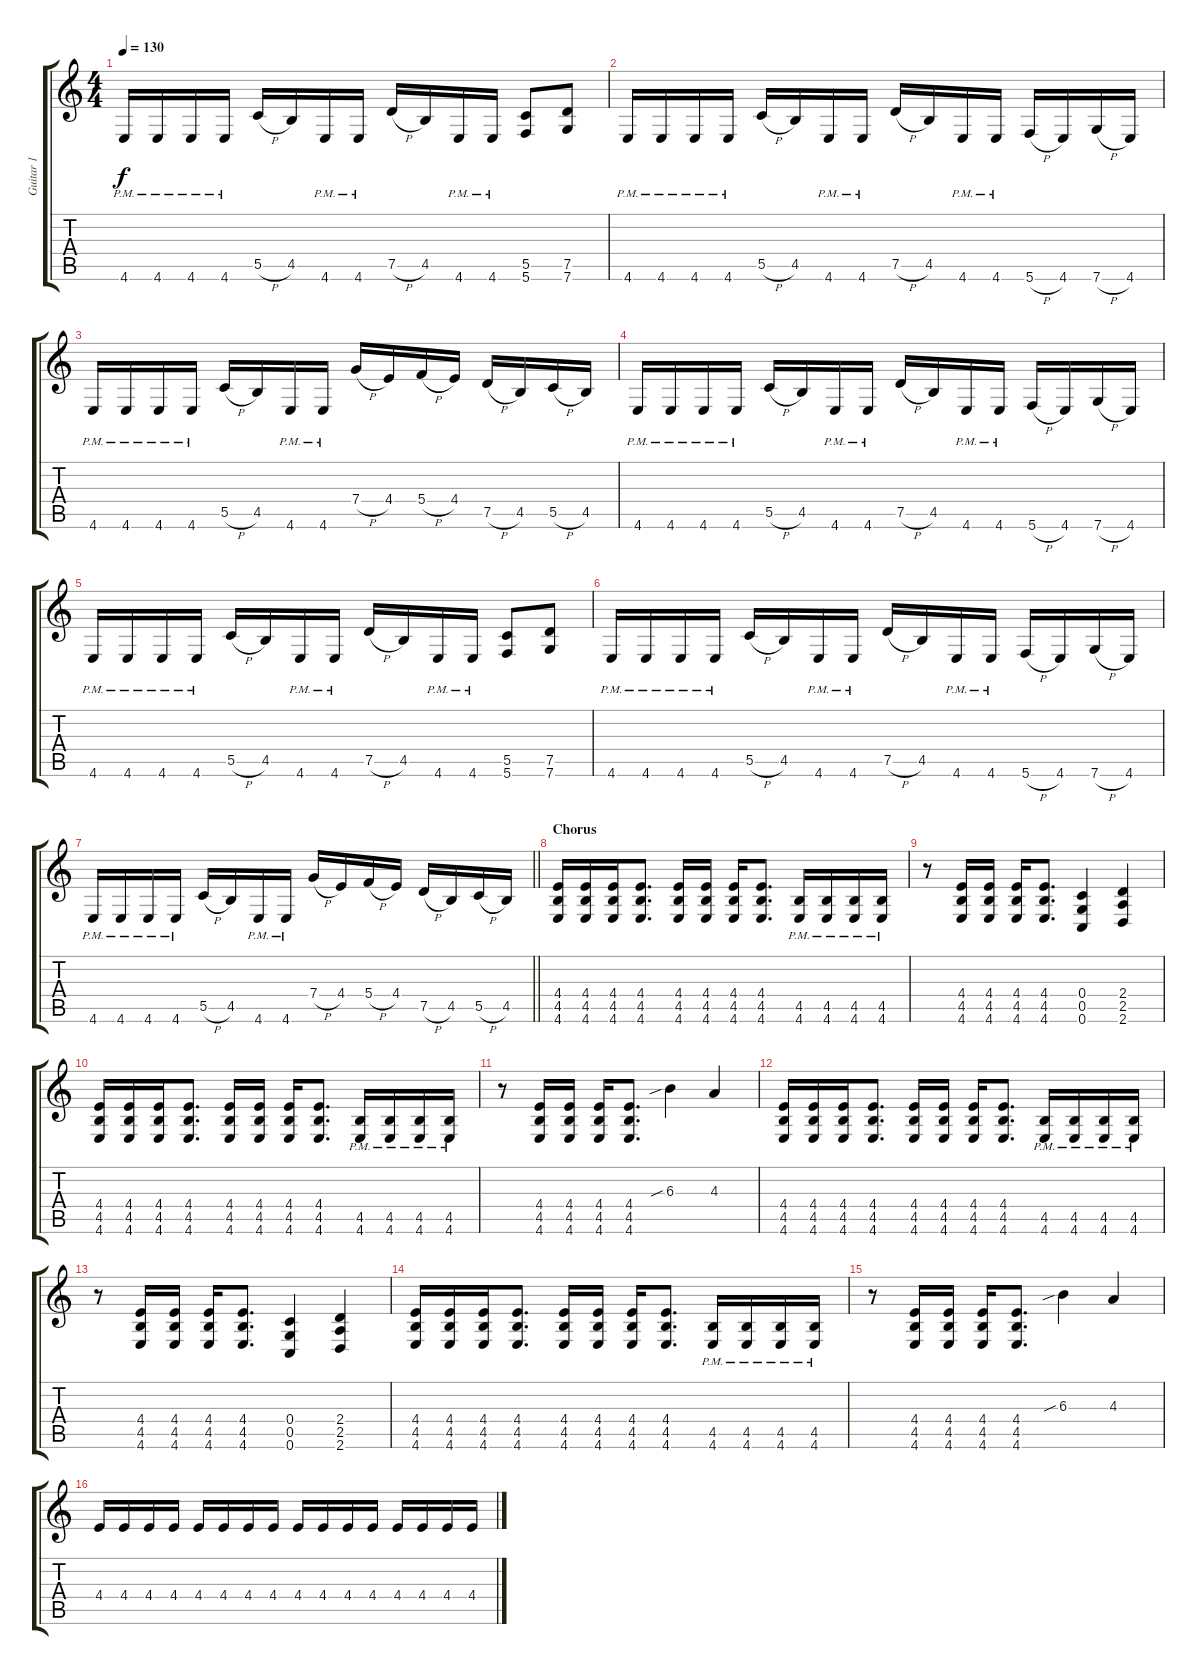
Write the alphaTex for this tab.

\track ("Guitar 1" "Guitar 1") {instrument distortionguitar}
\staff {score tabs}
\tuning (D4 A3 F3 C3 G2 C2) {hide}
\ts (4 4)
\tempo 130
\clef g2
\ks c
4.6{pm}.16{dy f} 4.6{pm}.16 4.6{pm}.16 4.6{pm}.16 5.5{h}.16 4.5.16 4.6{pm}.16 4.6{pm}.16 7.5{h}.16 4.5.16 4.6{pm}.16 4.6{pm}.16 (5.5 5.6).8 (7.5 7.6).8 |
4.6{pm}.16 4.6{pm}.16 4.6{pm}.16 4.6{pm}.16 5.5{h}.16 4.5.16 4.6{pm}.16 4.6{pm}.16 7.5{h}.16 4.5.16 4.6{pm}.16 4.6{pm}.16 5.6{h}.16 4.6.16 7.6{h}.16 4.6.16 |
4.6{pm}.16 4.6{pm}.16 4.6{pm}.16 4.6{pm}.16 5.5{h}.16 4.5.16 4.6{pm}.16 4.6{pm}.16 7.4{h}.16 4.4.16 5.4{h}.16 4.4.16 7.5{h}.16 4.5.16 5.5{h}.16 4.5.16 |
4.6{pm}.16 4.6{pm}.16 4.6{pm}.16 4.6{pm}.16 5.5{h}.16 4.5.16 4.6{pm}.16 4.6{pm}.16 7.5{h}.16 4.5.16 4.6{pm}.16 4.6{pm}.16 5.6{h}.16 4.6.16 7.6{h}.16 4.6.16 |
4.6{pm}.16 4.6{pm}.16 4.6{pm}.16 4.6{pm}.16 5.5{h}.16 4.5.16 4.6{pm}.16 4.6{pm}.16 7.5{h}.16 4.5.16 4.6{pm}.16 4.6{pm}.16 (5.5 5.6).8 (7.5 7.6).8 |
4.6{pm}.16 4.6{pm}.16 4.6{pm}.16 4.6{pm}.16 5.5{h}.16 4.5.16 4.6{pm}.16 4.6{pm}.16 7.5{h}.16 4.5.16 4.6{pm}.16 4.6{pm}.16 5.6{h}.16 4.6.16 7.6{h}.16 4.6.16 |
\barLineRight lightlight
4.6{pm}.16 4.6{pm}.16 4.6{pm}.16 4.6{pm}.16 5.5{h}.16 4.5.16 4.6{pm}.16 4.6{pm}.16 7.4{h}.16 4.4.16 5.4{h}.16 4.4.16 7.5{h}.16 4.5.16 5.5{h}.16 4.5.16 |
\section ("" "Chorus")
(4.4 4.5 4.6).16 (4.4 4.5 4.6).16 (4.4 4.5 4.6).16 (4.4 4.5 4.6).8{d} (4.4 4.5 4.6).16 (4.4 4.5 4.6).16 (4.4 4.5 4.6).16 (4.4 4.5 4.6).8{d} (4.5{pm} 4.6{pm}).16 (4.5{pm} 4.6{pm}).16 (4.5{pm} 4.6{pm}).16 (4.5{pm} 4.6{pm}).16 |
r.8 (4.4 4.5 4.6).16 (4.4 4.5 4.6).16 (4.4 4.5 4.6).16 (4.4 4.5 4.6).8{d} (0.4 0.5 0.6).4 (2.4 2.5 2.6).4 |
(4.4 4.5 4.6).16 (4.4 4.5 4.6).16 (4.4 4.5 4.6).16 (4.4 4.5 4.6).8{d} (4.4 4.5 4.6).16 (4.4 4.5 4.6).16 (4.4 4.5 4.6).16 (4.4 4.5 4.6).8{d} (4.5{pm} 4.6{pm}).16 (4.5{pm} 4.6{pm}).16 (4.5{pm} 4.6{pm}).16 (4.5{pm} 4.6{pm}).16 |
r.8 (4.4 4.5 4.6).16 (4.4 4.5 4.6).16 (4.4 4.5 4.6).16 (4.4 4.5 4.6).8{d} 6.3{sib}.4 4.3.4 |
(4.4 4.5 4.6).16 (4.4 4.5 4.6).16 (4.4 4.5 4.6).16 (4.4 4.5 4.6).8{d} (4.4 4.5 4.6).16 (4.4 4.5 4.6).16 (4.4 4.5 4.6).16 (4.4 4.5 4.6).8{d} (4.5{pm} 4.6{pm}).16 (4.5{pm} 4.6{pm}).16 (4.5{pm} 4.6{pm}).16 (4.5{pm} 4.6{pm}).16 |
r.8 (4.4 4.5 4.6).16 (4.4 4.5 4.6).16 (4.4 4.5 4.6).16 (4.4 4.5 4.6).8{d} (0.4 0.5 0.6).4 (2.4 2.5 2.6).4 |
(4.4 4.5 4.6).16 (4.4 4.5 4.6).16 (4.4 4.5 4.6).16 (4.4 4.5 4.6).8{d} (4.4 4.5 4.6).16 (4.4 4.5 4.6).16 (4.4 4.5 4.6).16 (4.4 4.5 4.6).8{d} (4.5{pm} 4.6{pm}).16 (4.5{pm} 4.6{pm}).16 (4.5{pm} 4.6{pm}).16 (4.5{pm} 4.6{pm}).16 |
r.8 (4.4 4.5 4.6).16 (4.4 4.5 4.6).16 (4.4 4.5 4.6).16 (4.4 4.5 4.6).8{d} 6.3{sib}.4 4.3.4 |
4.4.16 4.4.16 4.4.16 4.4.16 4.4.16 4.4.16 4.4.16 4.4.16 4.4.16 4.4.16 4.4.16 4.4.16 4.4.16 4.4.16 4.4.16 4.4.16
